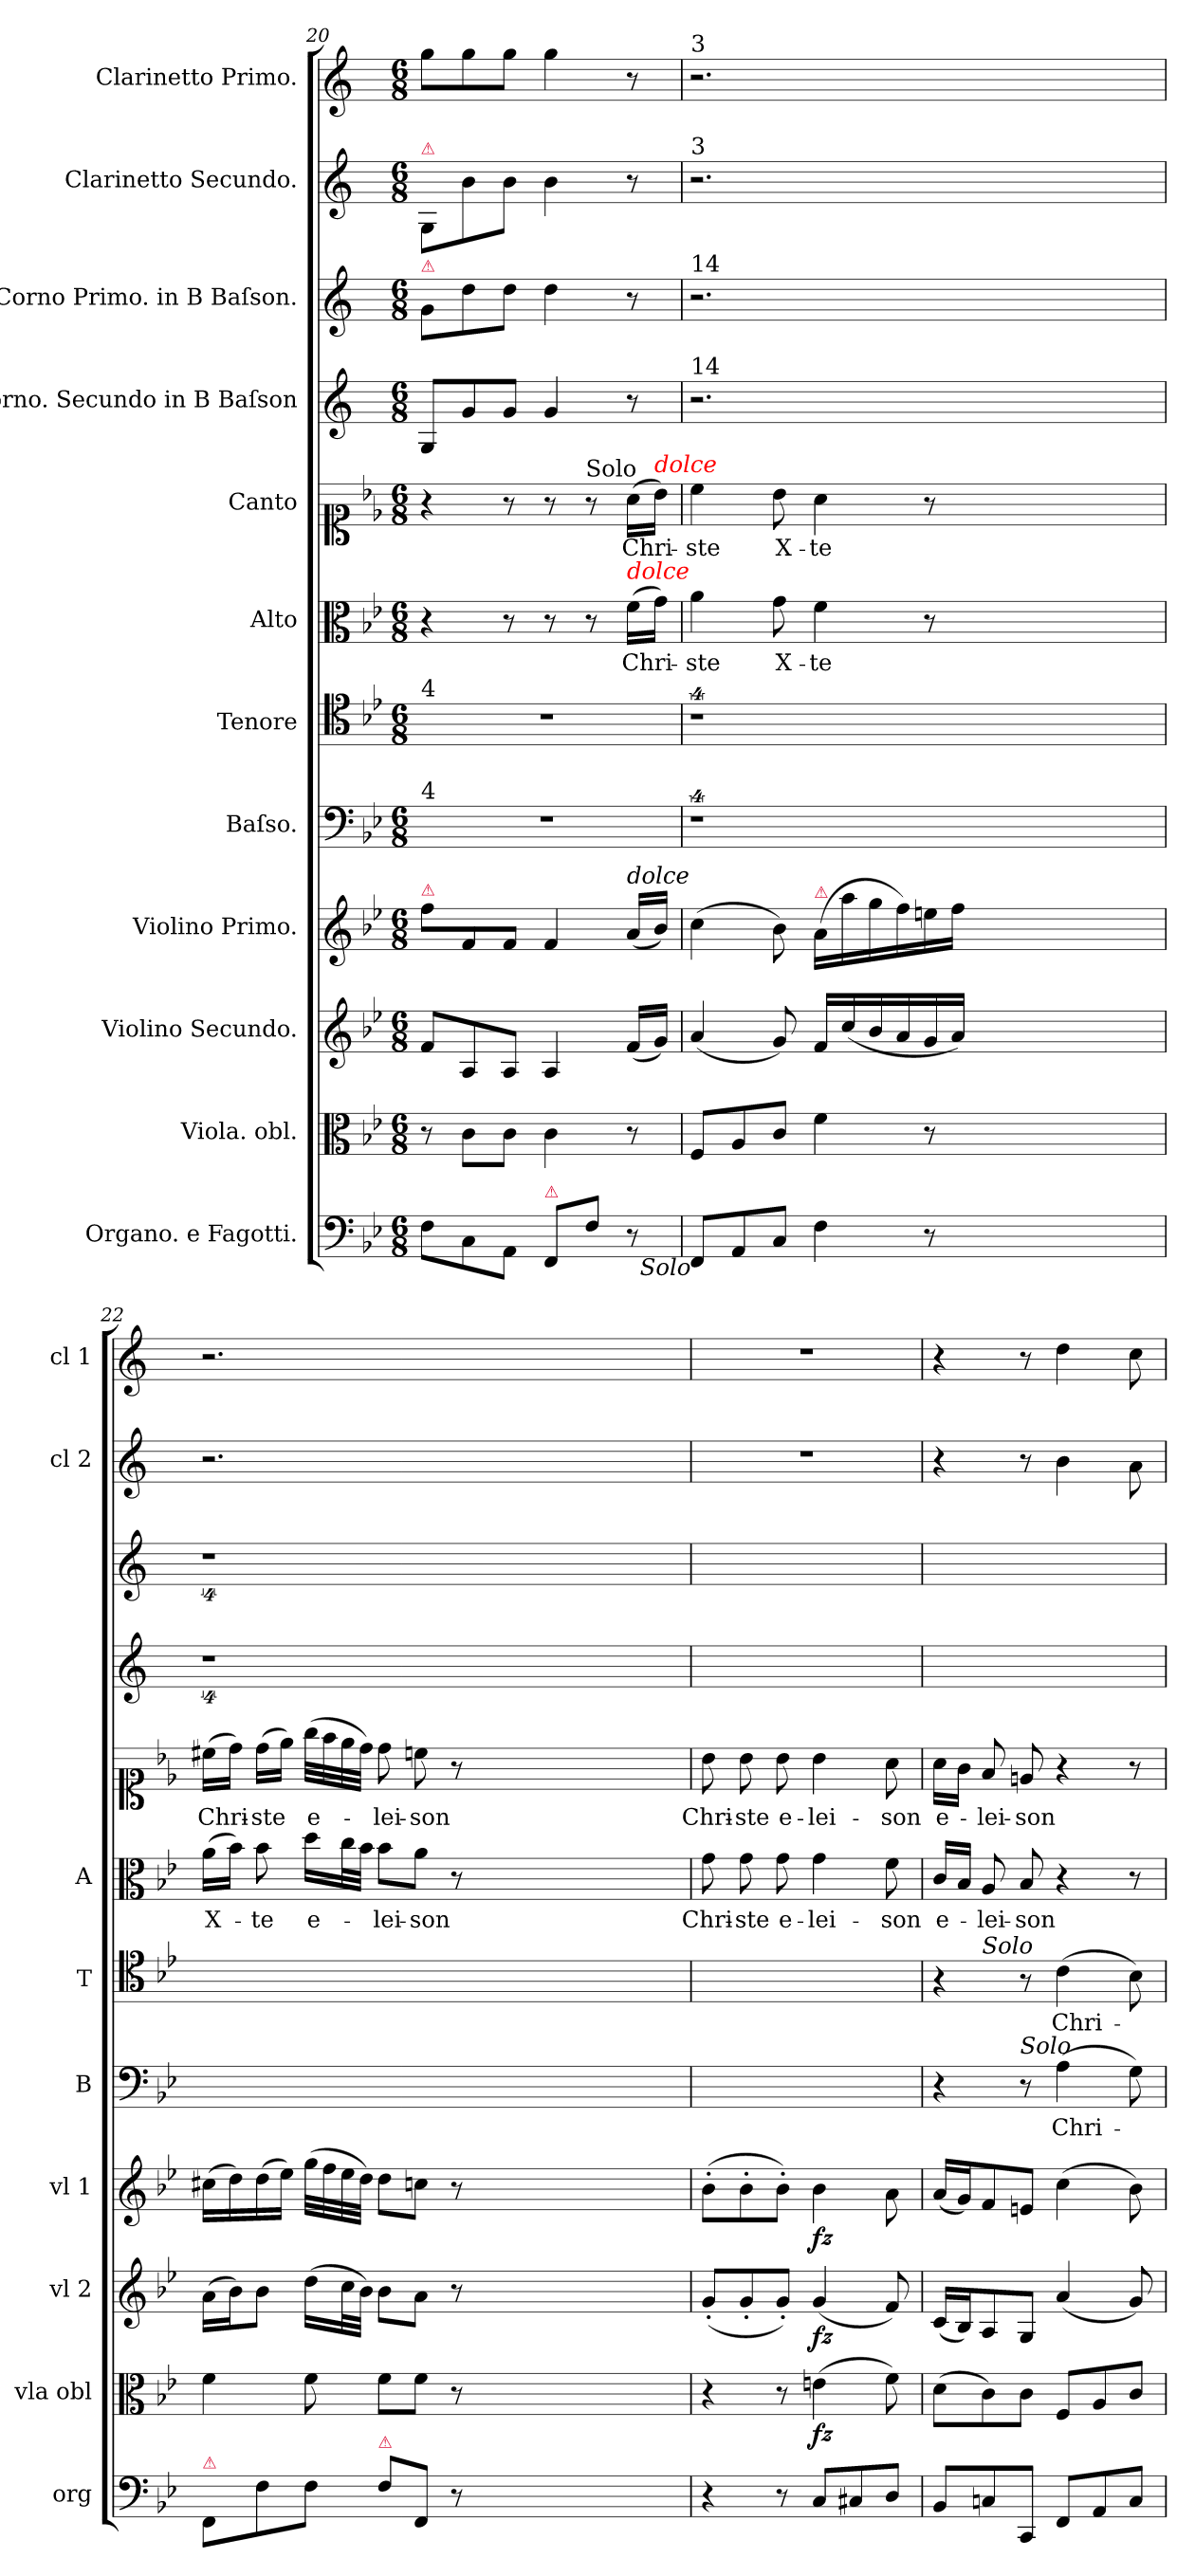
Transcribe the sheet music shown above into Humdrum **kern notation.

**kern	**kern	**dynam	**kern	**dynam	**kern	**dynam	**kern	**text	**kern	**text	**kern	**text	**kern	**text	**kern	**kern	**kern	**dynam	**kern	**dynam
*part12	*part11	*part11	*part10	*part10	*part9	*part9	*part8	*part8	*part7	*part7	*part6	*part6	*part5	*part5	*part4	*part3	*part2	*part2	*part1	*part1
*staff12	*staff11	*staff11	*staff10	*staff10	*staff9	*staff9	*staff8	*staff8	*staff7	*staff7	*staff6	*staff6	*staff5	*staff5	*staff4	*staff3	*staff2	*staff2	*staff1	*staff1
*I"Organo. e Fagotti.	*I"Viola. obl.	*	*I"Violino Secundo.	*	*I"Violino Primo.	*	*I"Baſso.	*	*I"Tenore	*	*I"Alto	*	*I"Canto	*	*I"Corno. Secundo in B Baſson	*I"Corno Primo. in B Baſson.	*I"Clarinetto Secundo.	*	*I"Clarinetto Primo.	*
*I'org	*I'vla obl	*	*I'vl 2	*	*I'vl 1	*	*I'B	*	*I'T	*	*I'A	*	*	*	*	*	*I'cl 2	*	*I'cl 1	*
*clefF4	*clefC3	*	*clefG2	*	*clefG2	*	*clefF4	*	*clefC4	*	*clefC3	*	*clefC1	*	*clefG2	*clefG2	*clefG2	*	*clefG2	*
*	*	*	*	*	*	*	*	*	*	*	*	*	*	*	*ITrd1c2	*ITrd1c2	*ITrd1c2	*	*ITrd1c2	*
*k[b-e-]	*k[b-e-]	*	*k[b-e-]	*	*k[b-e-]	*	*k[b-e-]	*	*k[b-e-]	*	*k[b-e-]	*	*k[b-e-]	*	*k[b-e-]	*k[b-e-]	*k[b-e-]	*	*k[b-e-]	*
*B-:	*B-:	*	*B-:	*	*B-:	*	*B-:	*	*B-:	*	*B-:	*	*B-:	*	*B-:	*B-:	*B-:	*	*B-:	*
*M6/8	*M6/8	*	*M6/8	*	*M6/8	*	*M6/8	*	*M6/8	*	*M6/8	*	*M6/8	*	*M6/8	*M6/8	*M6/8	*	*M6/8	*
=20	=20	=20	=20	=20	=20	=20	=20	=20	=20	=20	=20	=20	=20	=20	=20	=20	=20	=20	=20	=20
!	!	!	!	!	!	!	!	!	!	!	!	!	!	!	!	!	!LO:TX:a:color=crimson:t=⚠	!	!	!
!	!	!	!	!	!	!	!	!	!	!	!	!	!	!	!	!LO:TX:a:color=crimson:t=⚠	!	!	!	!
!	!	!	!	!	!	!	!	!	!LO:TX:a:t=4	!	!	!	!	!	!	!	!	!	!	!
!	!	!	!	!	!	!	!LO:TX:a:t=4	!	!	!	!	!	!	!	!	!	!	!	!	!
!	!	!	!	!	!LO:TX:a:color=crimson:t=⚠	!	!	!	!	!	!	!	!	!	!	!	!	!	!	!
8F\L	8r	.	8f/L	.	8ff\L	.	2.r	.	2.r	.	4r	.	4r	.	8F/L	8f/L	8F/L	.	8ff\L	.
8C\	8c\L	.	8A/	.	8f/	.	.	.	.	.	.	.	.	.	8f/	8cc\	8a\	.	8ff\	.
8AA\J	8c\J	.	8A/J	.	8f/J	.	.	.	.	.	8r	.	8r	.	8f/J	8cc\J	8a\J	.	8ff\J	.
!LO:TX:a:color=crimson:t=⚠	!	!	!	!	!	!	!	!	!	!	!	!	!	!	!	!	!	!	!	!
8FF/L	4c\	.	4A/	.	4f/	.	.	.	.	.	8r	.	8r	.	4f/	4cc\	4a\	.	4ff\	.
!	!	!	!	!	!	!	!	!	!	!	!	!	!LO:TX:a:t=Solo	!	!	!	!	!	!	!
8F\J	.	.	.	.	.	.	.	.	.	.	8r	.	8r	.	.	.	.	.	.	.
!	!	!	!	!	!	!	!	!	!	!	!LO:TX:a:i:color=red:t=dolce	!	!	!	!	!	!	!	!	!
!	!	!	!	!	!LO:TX:a:i:t=dolce	!	!	!	!	!	!	!	!	!	!	!	!	!	!	!
!	!	!	!	!LO:DY:a	!	!	!	!	!	!	!	!	!	!	!	!	!	!	!	!
8r	8r	.	(16f/LL	pia	(16a/LL	pia	.	.	.	.	(16f\LL	Chri-	(16a\LL	Chri-	8r	8r	8r	.	8r	.
!	!	!	!	!	!	!	!	!	!	!	!	!	!LO:TX:a:i:color=red:t=dolce	!	!	!	!	!	!	!
.	.	.	16g/JJ)	.	16b-/JJ)	.	.	.	.	.	16g\JJ)	.	16b-\JJ)	.	.	.	.	.	.	.
=21	=21	=21	=21	=21	=21	=21	=21	=21	=21	=21	=21	=21	=21	=21	=21	=21	=21	=21	=21	=21
!	!	!	!	!	!	!	!	!	!	!	!	!	!	!	!	!	!	!	!LO:TX:a:t=3	!
!	!	!	!	!	!	!	!	!	!	!	!	!	!	!	!	!	!LO:TX:a:t=3	!	!	!
!	!	!	!	!	!	!	!	!	!	!	!	!	!	!	!	!LO:TX:a:t=14	!	!	!	!
!	!	!	!	!	!	!	!	!	!	!	!	!	!	!	!LO:TX:a:t=14	!	!	!	!	!
!LO:TX:b:i:rj:t=Solo	!	!	!	!	!	!	!	!	!	!	!	!	!	!	!	!	!	!	!	!
!	!	!LO:DY:rj	!	!	!	!	!	!	!	!	!	!	!	!	!	!	!	!	!	!
8FF/L	8F/L	piano	(4a/	.	(4cc\	.	4%9r	.	4%9r	.	4a\	-ste	4cc\	-ste	2.r	2.r	2.r	.	2.r	.
8AA/	8A/	.	.	.	.	.	.	.	.	.	.	.	.	.	.	.	.	.	.	.
8C/J	8c/J	.	8g/)	.	8b-\)	.	.	.	.	.	8g\	X-	8b-\	X-	.	.	.	.	.	.
!	!	!	!	!	!LO:TX:a:color=crimson:t=⚠	!	!	!	!	!	!	!	!	!	!	!	!	!	!	!
4F\	4f\	.	16f/LL	.	(16a/LL	.	.	.	.	.	4f\	-te	4a\	-te	.	.	.	.	.	.
.	.	.	(16cc/	.	16aa\	.	.	.	.	.	.	.	.	.	.	.	.	.	.	.
.	.	.	16b-/	.	16gg\	.	.	.	.	.	.	.	.	.	.	.	.	.	.	.
.	.	.	16a/	.	16ff\)	.	.	.	.	.	.	.	.	.	.	.	.	.	.	.
8r	8r	.	16g/	.	16een\	.	.	.	.	.	8r	.	8r	.	.	.	.	.	.	.
.	.	.	16a/JJ)	.	16ff\JJ	.	.	.	.	.	.	.	.	.	.	.	.	.	.	.
1.ryy	1.ryy	.	1.ryy	.	1.ryy	.	.	.	.	.	1.ryy	.	1.ryy	.	1.ryy	1.ryy	1.ryy	.	1.ryy	.
=22	=22	=22	=22	=22	=22	=22	=22	=22	=22	=22	=22	=22	=22	=22	=22	=22	=22	=22	=22	=22
!LO:TX:a:color=crimson:t=⚠	!	!	!	!	!	!	!	!	!	!	!	!	!	!	!	!	!	!	!	!
8FF/L	4f\	.	(16a\LL	.	(16cc#X\LL	.	0ryy	.	0ryy	.	(16a\LL	X-	(16cc#X\LL	Chri-	4%9r	4%9r	2.r	.	2.r	.
.	.	.	16b-\J)	.	16dd\)	.	.	.	.	.	16b-\JJ)	.	16dd\JJ)	.	.	.	.	.	.	.
8F\	.	.	8b-\J	.	(16dd\	.	.	.	.	.	8b-\	-te	(16dd\LL	-ste	.	.	.	.	.	.
.	.	.	.	.	16ee-\JJ)	.	.	.	.	.	.	.	16ee-\JJ)	.	.	.	.	.	.	.
8F\J	8f\	.	(16dd\LL	.	(32gg\LLL	.	.	.	.	.	16dd\LL	e-	(32gg\LLL	e-	.	.	.	.	.	.
.	.	.	.	.	32ff\	.	.	.	.	.	.	.	32ff\	.	.	.	.	.	.	.
.	.	.	32cc\L	.	32ee-\	.	.	.	.	.	32cc\L	.	32ee-\	.	.	.	.	.	.	.
.	.	.	32b-\JJJ)	.	32dd\JJJ)	.	.	.	.	.	32b-\JJJ	.	32dd\JJJ)	.	.	.	.	.	.	.
!LO:TX:a:color=crimson:t=⚠	!	!	!	!	!	!	!	!	!	!	!	!	!	!	!	!	!	!	!	!
8F\L	8f\L	.	8b-\L	.	8dd\L	.	.	.	.	.	8b-\L	-lei-	8dd\	-lei-	.	.	.	.	.	.
8FF/J	8f\J	.	8a\J	.	8ccn\J	.	.	.	.	.	8a\J	-son	8ccn\	-son	.	.	.	.	.	.
8r	8r	.	8r	.	8r	.	.	.	.	.	8r	.	8r	.	.	.	.	.	.	.
1.ryy	1.ryy	.	1.ryy	.	1.ryy	.	.	.	.	.	1.ryy	.	1.ryy	.	.	.	1.ryy	.	1.ryy	.
.	.	.	.	.	.	.	4ryy	.	4ryy	.	.	.	.	.	.	.	.	.	.	.
=23	=23	=23	=23	=23	=23	=23	=23	=23	=23	=23	=23	=23	=23	=23	=23	=23	=23	=23	=23	=23
4r	4r	.	(8g'/L	.	(8b-'\L	.	2.ryy	.	2.ryy	.	8g\	Chri-	8b-\	Chri-	2.ryy	2.ryy	2.r	.	2.r	.
.	.	.	8g'/	.	8b-'\	.	.	.	.	.	8g\	-ste	8b-\	-ste	.	.	.	.	.	.
8r	8r	.	8g'/J)	.	8b-'\J)	.	.	.	.	.	8g\	e-	8b-\	e-	.	.	.	.	.	.
8C/L	(4en\	fz	(4g/	fz	4b-\	fz	.	.	.	.	4g\	-lei-	4b-\	-lei-	.	.	.	.	.	.
8C#X/	.	.	.	.	.	.	.	.	.	.	.	.	.	.	.	.	.	.	.	.
8D/J	8f\)	.	8f/)	.	8a\	.	.	.	.	.	8f\	-son	8a\	-son	.	.	.	.	.	.
=24	=24	=24	=24	=24	=24	=24	=24	=24	=24	=24	=24	=24	=24	=24	=24	=24	=24	=24	=24	=24
*	*	*	*	*	*	*	*	*	*^	*	*	*	*	*	*	*	*	*	*	*
8BB-/L	(8d\L	.	(16c/LL	.	(16a/LL	pia	4r	.	4r	8ryy	.	16c/LL	e-	16a\LL	e-	2.ryy	2.ryy	4r	.	4r	.
.	.	.	16B-/J)	.	16g/J)	.	.	.	.	.	.	16B-/JJ	.	16g\JJ	.	.	.	.	.	.	.
!	!	!	!	!	!	!	!	!	!	!LO:TX:a:i:t=Solo	!	!	!	!	!	!	!	!	!	!	!
8Cn/	8c\)	.	8A/	.	8f/	.	.	.	.	2ryy	.	8A/	-lei-	8f/	-lei-	.	.	.	.	.	.
!	!	!	!	!	!	!	!LO:TX:a:i:t=Solo	!	!	!	!	!	!	!	!	!	!	!	!	!	!
8CC/J	8c\J	.	8G/J	.	8en/J	.	8r	.	8r	.	.	8B-/	-son	8en/	-son	.	.	8r	pia	8r	.
8FF/L	8F/L	.	(4a/	.	(4cc\	.	(4A\	Chri-	(4c\	.	Chri-	4r	.	4r	.	.	.	4a\	.	4cc\	pia
8AA/	8A/	.	.	.	.	.	.	.	.	.	.	.	.	.	.	.	.	.	.	.	.
8C/J	8c/J	.	8g/)	.	8b-\)	.	8G\)	.	8B-\)	8ryy	.	8r	.	8r	.	.	.	8g\	.	8b-\	.
*	*	*	*	*	*	*	*	*	*v	*v	*	*	*	*	*	*	*	*	*	*	*
=	=	=	=	=	=	=	=	=	=	=	=	=	=	=	=	=	=	=	=	=
*-	*-	*-	*-	*-	*-	*-	*-	*-	*-	*-	*-	*-	*-	*-	*-	*-	*-	*-	*-	*-
